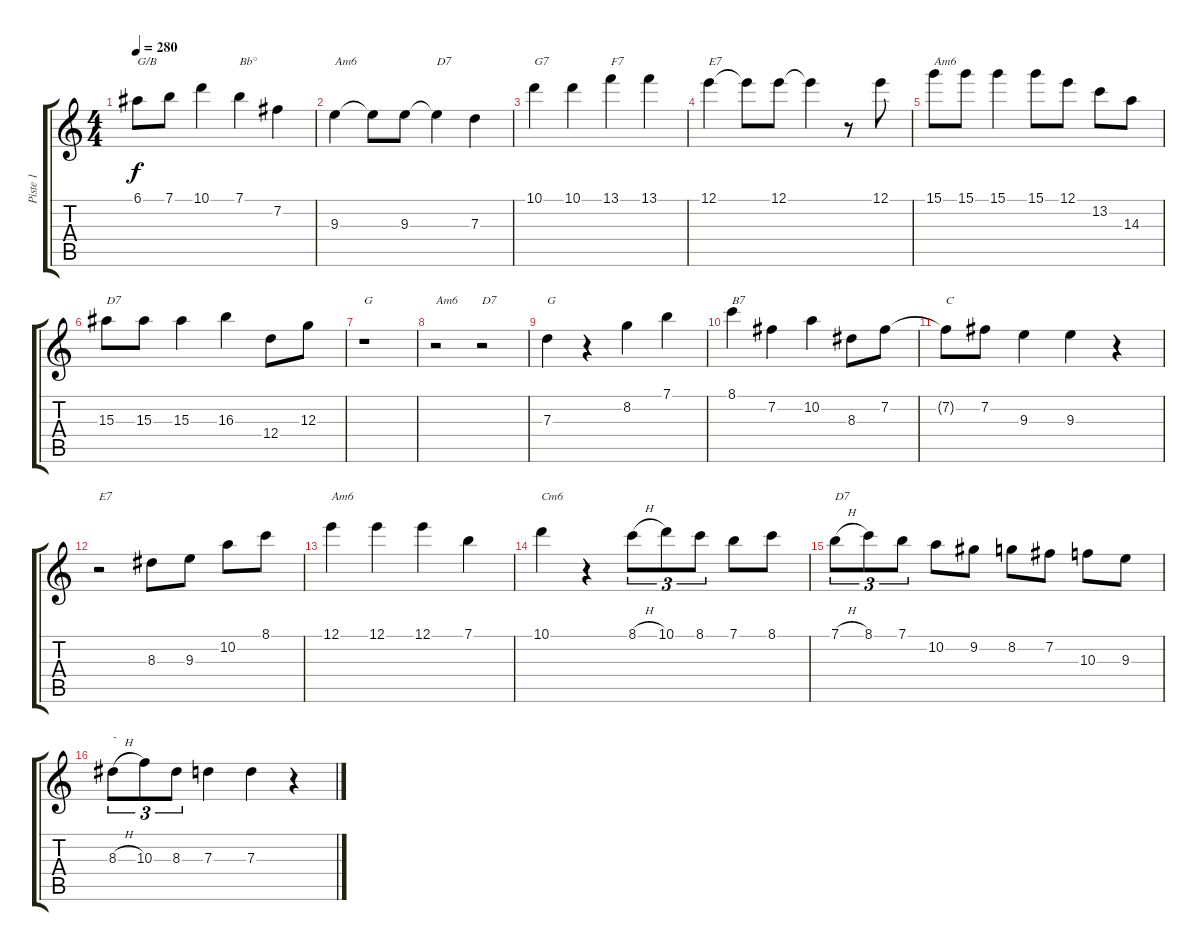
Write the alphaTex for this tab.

\track ("Piste 1" "Piste 1") {instrument acousticguitarsteel}
\staff {score tabs}
\tuning (E4 B3 G3 D3 A2 E2) {hide}
\ts (4 4)
\tempo 280
\clef g2
\ks c
6.1.8{txt "G/B" dy f} 7.1.8 10.1.4 7.1.4{txt "Bb°"} 7.2.4 |
9.3.4{txt "Am6"} 9.3{t}.8 9.3.8 9.3{t}.4{txt "D7"} 7.3.4 |
10.1.4{txt "G7"} 10.1.4 13.1.4{txt "F7"} 13.1.4 |
12.1.4{txt "E7"} 12.1{t}.8 12.1.8 12.1{t}.4 r.8 12.1.8 |
15.1.8{txt "Am6"} 15.1.8 15.1.4 15.1.8 12.1.8 13.2.8 14.3.8 |
15.3.8{txt "D7"} 15.3.8 15.3.4 16.3.4 12.4.8 12.3.8 |
r.1{txt "G"} |
r.2{txt "Am6"} r.2{txt "D7"} |
7.3.4{txt "G"} r.4 8.2.4 7.1.4 |
8.1.4{txt "B7"} 7.2.4 10.2.4 8.3.8 7.2.8 |
7.2{t}.8{txt "C"} 7.2.8 9.3.4 9.3.4 r.4 |
r.2{txt "E7"} 8.3.8 9.3.8 10.2.8 8.1.8 |
12.1.4{txt "Am6"} 12.1.4 12.1.4 7.1.4 |
10.1.4{txt "Cm6"} r.4 8.1{h}.8{tu (3 2)} 10.1.8{tu (3 2)} 8.1.8{tu (3 2)} 7.1.8 8.1.8 |
7.1{h}.8{tu (3 2) txt "D7"} 8.1.8{tu (3 2)} 7.1.8{tu (3 2)} 10.2.8 9.2.8 8.2.8 7.2.8 10.3.8 9.3.8 |
8.3{h}.8{tu (3 2) txt "-"} 10.3.8{tu (3 2)} 8.3.8{tu (3 2)} 7.3.4 7.3.4 r.4
